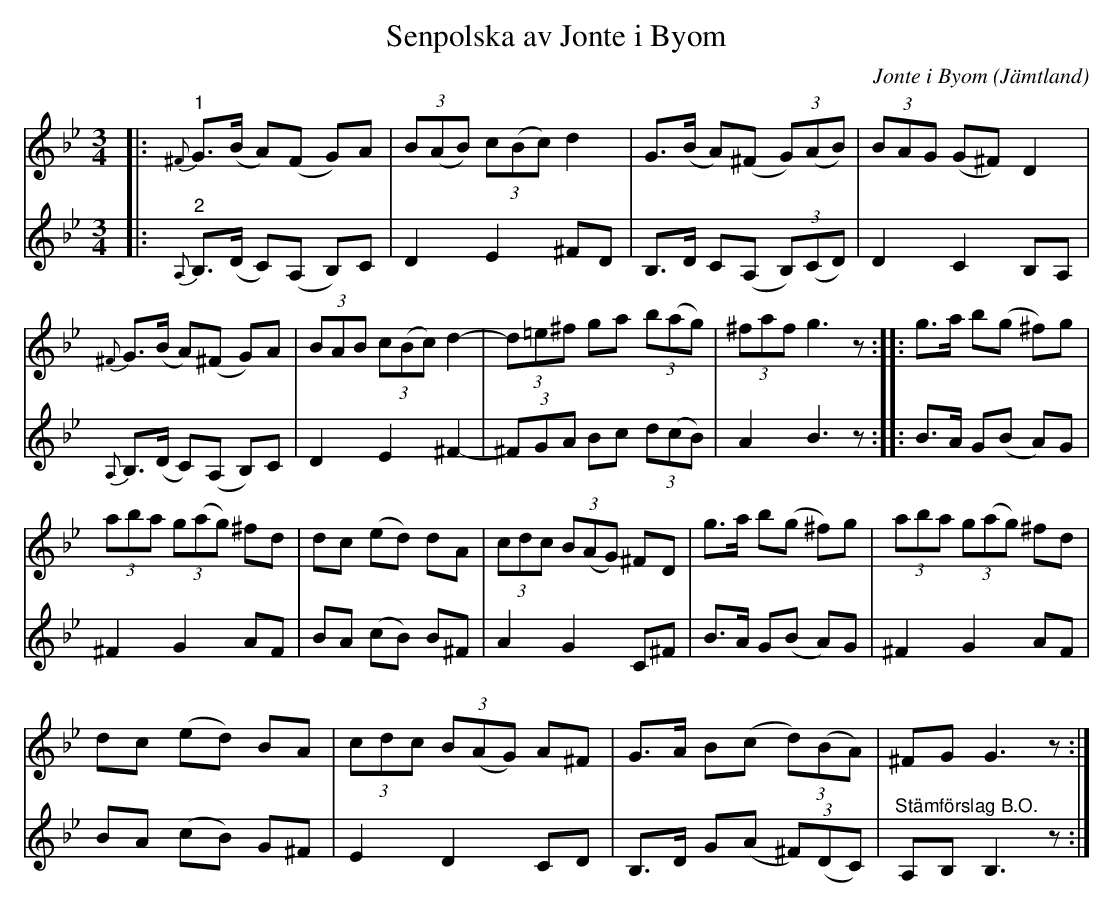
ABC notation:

X:1
T:Senpolska av Jonte i Byom
C:Jonte i Byom
O:Jämtland
L:1/8
M:3/4
K:Gm
V:1
|:"^1"{^F} G>(B A)(F G)A | (3B(AB) (3c(Bc) d2 | G>(B A)(^F (3G)(AB) | (3BAG (G^F) D2 |
{^F} G>(B A)(^F G)A | (3BAB (3c(Bc) d2- | (3d=e^f ga (3b(ag) | (3^faf g3 z :: g>a b(g ^f)g |
(3aba (3g(ag) ^fd | dc (ed) dA | (3cdc (3B(AG) ^FD | g>a b(g ^f)g | (3aba (3g(ag) ^fd |
dc (ed) BA | (3cdc (3B(AG) A^F | G>A B(c (3d)(BA) | ^FG G3 z :|
V:2
|:"^2"{A,} B,>(D C)(A, B,)C | D2 E2 ^FD | B,>D C(A, (3B,)(CD) | D2 C2 B,A, |{A,} B,>(D C)(A, B,)C |
D2 E2 ^F2- | (3^FGA Bc (3d(cB) | A2 B3 z :: B>A G(B A)G | ^F2 G2 AF | BA (cB) B^F | A2 G2 C^F |
B>A G(B A)G | ^F2 G2 AF | BA (cB) G^F | E2 D2 CD | B,>D G(A (3^F)(DC) |
"^Stämförslag B.O." A,B, B,3 z :|
